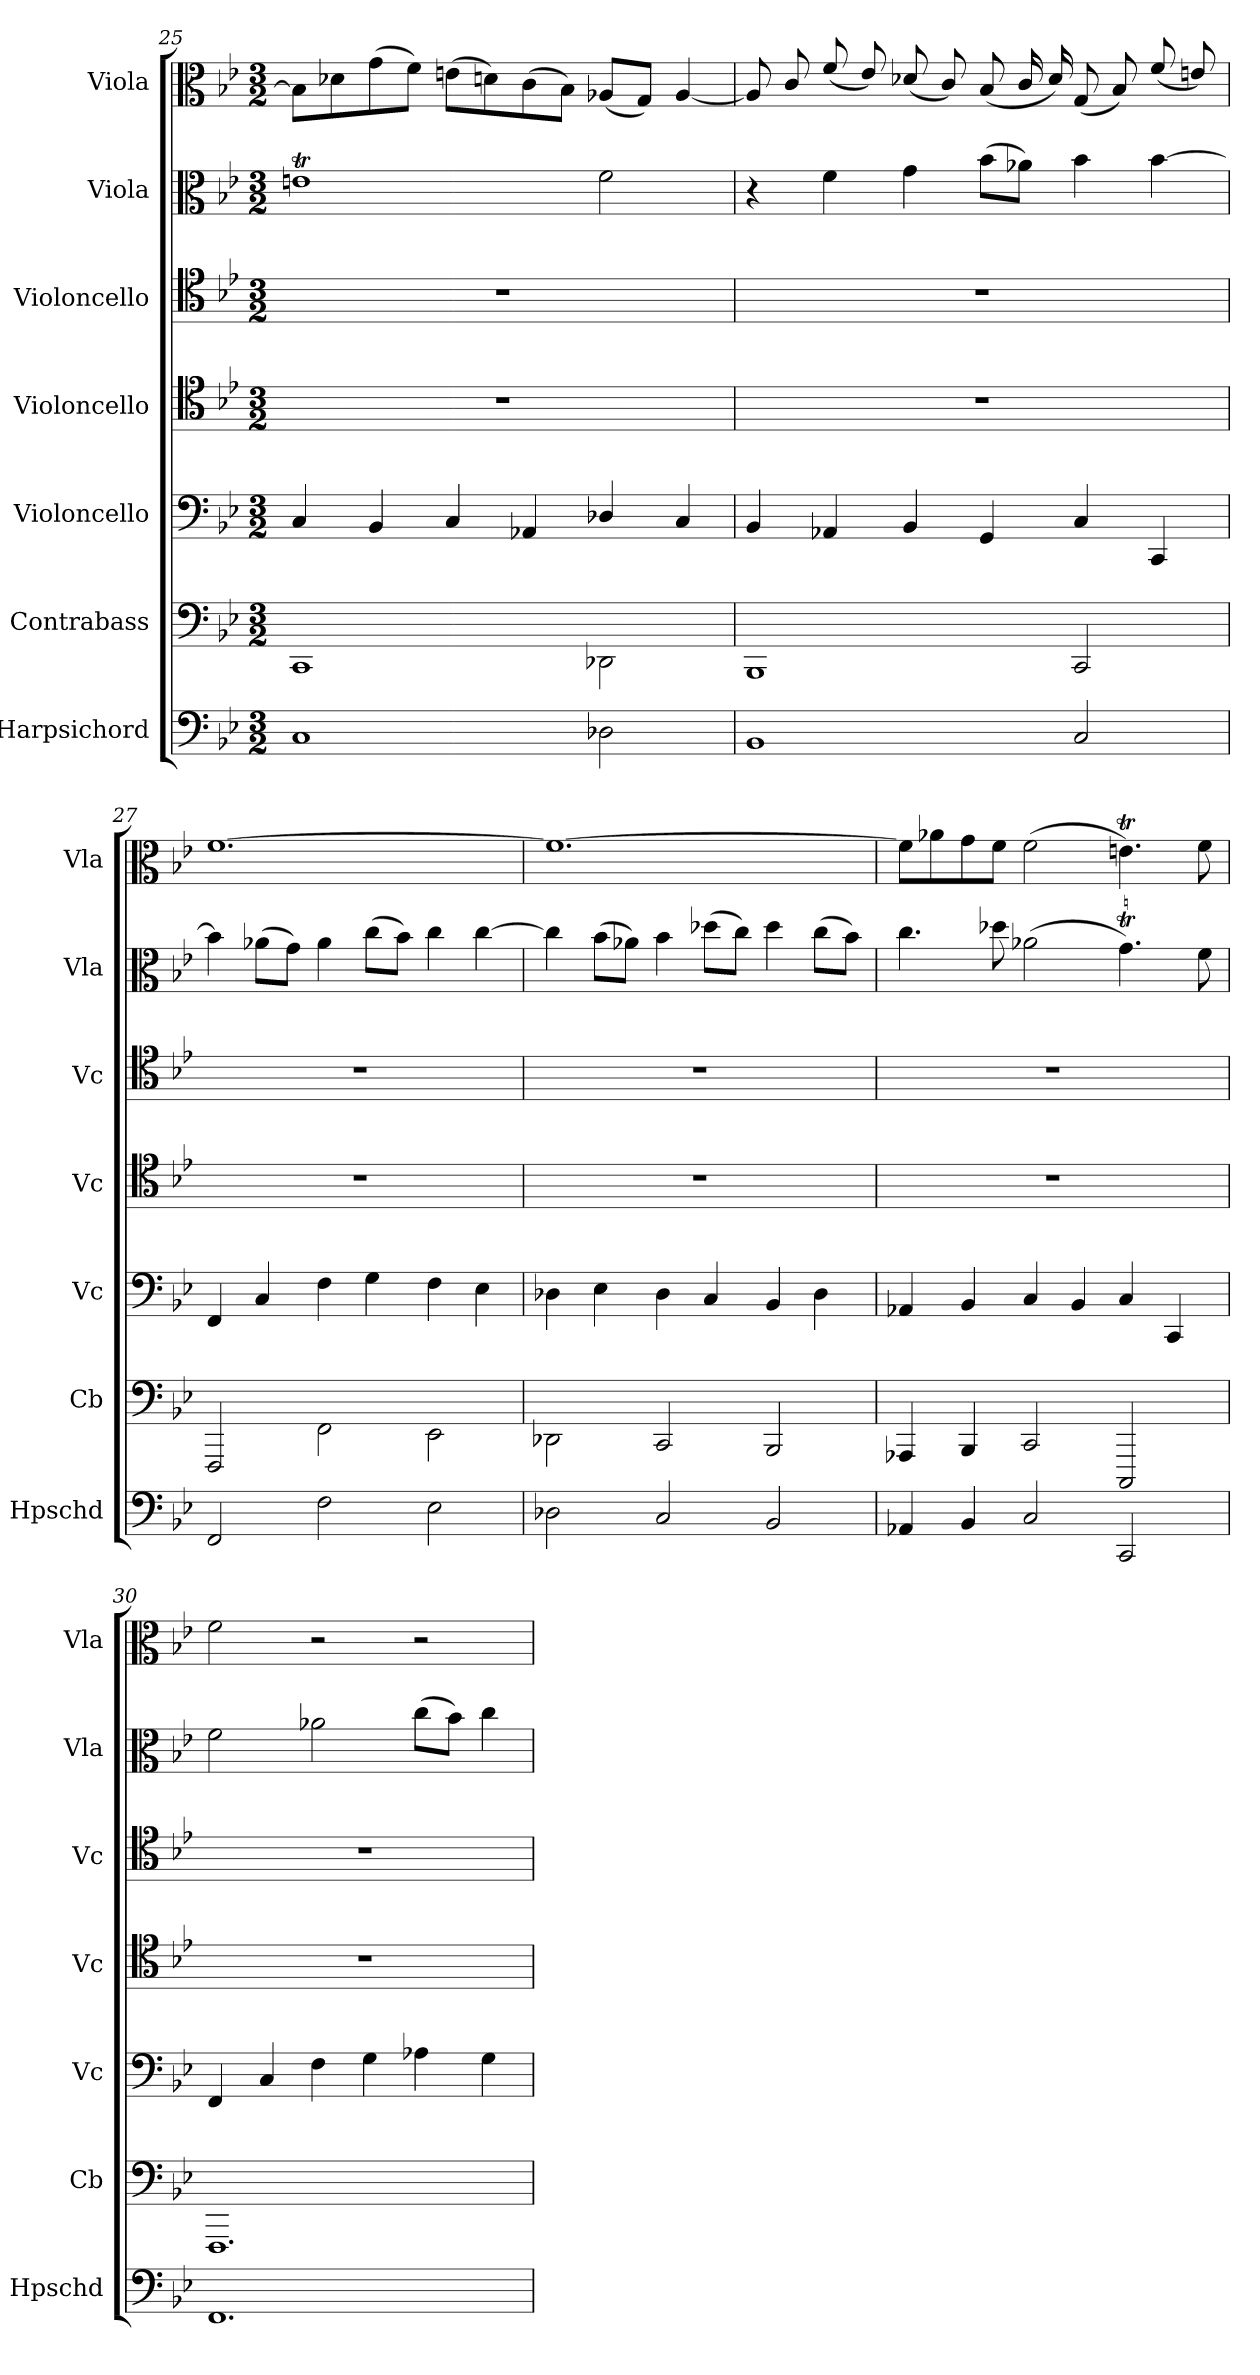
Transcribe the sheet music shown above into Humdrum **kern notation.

**kern	**kern	**kern	**kern	**kern	**kern	**kern
*part7	*part6	*part5	*part4	*part3	*part2	*part1
*staff7	*staff6	*staff5	*staff4	*staff3	*staff2	*staff1
*I"Harpsichord	*I"Contrabass	*I"Violoncello	*I"Violoncello	*I"Violoncello	*I"Viola	*I"Viola
*I'Hpschd	*I'Cb	*I'Vc	*I'Vc	*I'Vc	*I'Vla	*I'Vla
*clefF4	*clefF4	*clefF4	*clefC4	*clefC4	*clefC3	*clefC3
*	*ITrd7c12	*	*	*	*	*
*k[b-e-]	*k[b-e-]	*k[b-e-]	*k[b-e-]	*k[b-e-]	*k[b-e-]	*k[b-e-]
*B-:	*B-:	*B-:	*B-:	*B-:	*B-:	*B-:
*M3/2	*M3/2	*M3/2	*M3/2	*M3/2	*M3/2	*M3/2
=25	=25	=25	=25	=25	=25	=25
1C/	1CCC/	4C/	1.r	1.r	1ent\	8B-\L]
.	.	.	.	.	.	8d-X\
.	.	4BB-/	.	.	.	(8g\
.	.	.	.	.	.	8f\J)
.	.	4C/	.	.	.	(8en\L
.	.	.	.	.	.	8dn\)
.	.	4AA-X/	.	.	.	(8c\
.	.	.	.	.	.	8B-\J)
2D-X\	2DDD-X\	4D-X/	.	.	2f\	(8A-X/L
.	.	.	.	.	.	8G/J)
.	.	4C/	.	.	.	[4A-/
=26	=26	=26	=26	=26	=26	=26
1BB-/	1BBBB-/	4BB-/	1.r	1.r	4r	8A-/]
.	.	.	.	.	.	8c/
.	.	4AA-X/	.	.	4f\	(8f/
.	.	.	.	.	.	8e-/)
.	.	4BB-/	.	.	4g\	(8d-X/
.	.	.	.	.	.	8c/)
.	.	4GG/	.	.	(8b-\L	(8B-/
.	.	.	.	.	8a-X\J)	16c/
.	.	.	.	.	.	16d-/)
2C/	2CCC/	4C/	.	.	4b-\	(8G/
.	.	.	.	.	.	8B-/)
.	.	4CC/	.	.	[4b-\	(8f/
.	.	.	.	.	.	8en/)
=27	=27	=27	=27	=27	=27	=27
2FF/	2FFFF/	4FF/	1.r	1.r	4b-\]	[1.f\
.	.	4C/	.	.	(8a-X\L	.
.	.	.	.	.	8g\J)	.
2F\	2FFF\	4F\	.	.	4a-\	.
.	.	4G\	.	.	(8cc\L	.
.	.	.	.	.	8b-\J)	.
2E-\	2EEE-\	4F\	.	.	4cc\	.
.	.	4E-\	.	.	[4cc\	.
=28	=28	=28	=28	=28	=28	=28
2D-X\	2DDD-X\	4D-X\	1.r	1.r	4cc\]	1.f\_
.	.	4E-\	.	.	(8b-\L	.
.	.	.	.	.	8a-X\J)	.
2C/	2CCC/	4D-\	.	.	4b-\	.
.	.	4C/	.	.	(8dd-X\L	.
.	.	.	.	.	8cc\J)	.
2BB-/	2BBBB-/	4BB-/	.	.	4dd-\	.
.	.	4D-\	.	.	(8cc\L	.
.	.	.	.	.	8b-\J)	.
=29	=29	=29	=29	=29	=29	=29
4AA-X/	4AAAA-X/	4AA-X/	1.r	1.r	4.cc\	8f\L]
.	.	.	.	.	.	8a-X\
4BB-/	4BBBB-/	4BB-/	.	.	.	8g\
.	.	.	.	.	8dd-X\	8f\J
2C/	2CCC/	4C/	.	.	(2a-X\	(2f\
.	.	4BB-/	.	.	.	.
2CC/	2CCCC/	4C/	.	.	4.gT\)	4.ent\)
.	.	4CC/	.	.	.	.
.	.	.	.	.	8f\	8f\
=30	=30	=30	=30	=30	=30	=30
1.FF/	1.FFFF/	4FF/	1.r	1.r	2f\	2f\
.	.	4C/	.	.	.	.
.	.	4F\	.	.	2a-X\	2r
.	.	4G\	.	.	.	.
.	.	4A-X\	.	.	(8cc\L	2r
.	.	.	.	.	8b-\J)	.
.	.	4G\	.	.	4cc\	.
=	=	=	=	=	=	=
*-	*-	*-	*-	*-	*-	*-
